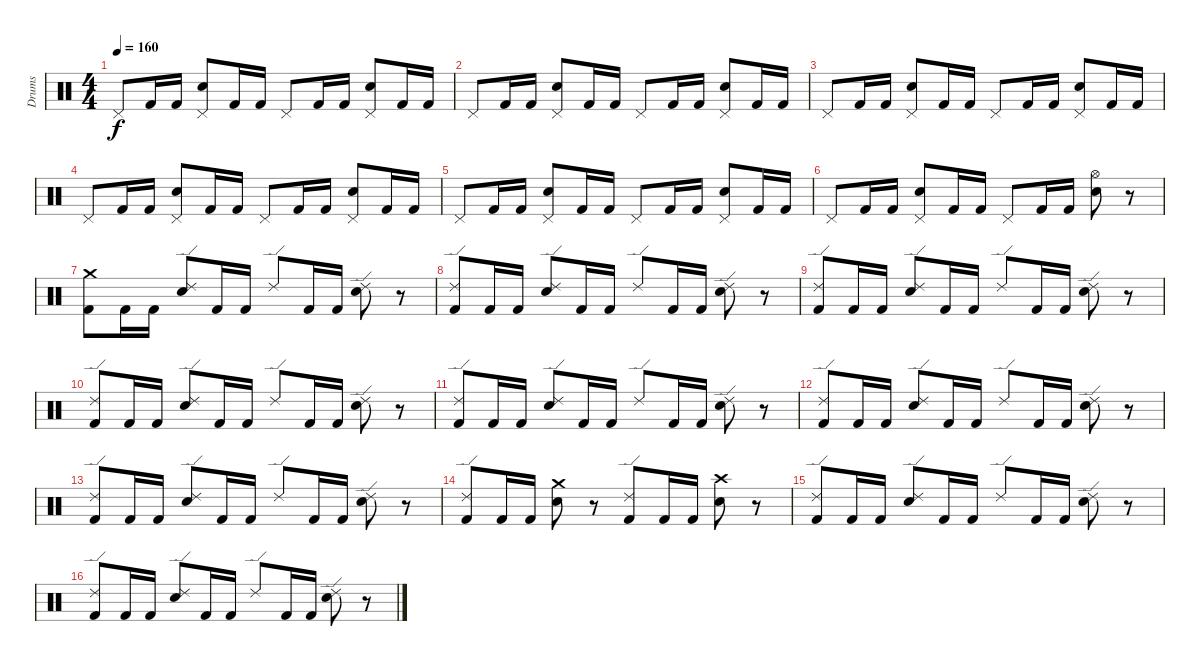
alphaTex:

\track ("Drums" "Drums") {instrument percussion}
\staff {score}
\articulation defaults
\ts (4 4)
\tempo 160
\clef neutral
\ks c "Pedal Hi-Hat (hit)".8{dy f} "Kick (hit) 2".16 "Kick (hit) 2".16
("Pedal Hi-Hat (hit)" "Snare (hit) 2").8 "Kick (hit) 2".16 "Kick (hit) 2".16 "Pedal Hi-Hat (hit)".8 "Kick (hit) 2".16 "Kick (hit) 2".16 ("Pedal Hi-Hat (hit)" "Snare (hit) 2").8 "Kick (hit) 2".16 "Kick (hit) 2".16 |
"Pedal Hi-Hat (hit)".8 "Kick (hit) 2".16 "Kick (hit) 2".16 ("Pedal Hi-Hat (hit)" "Snare (hit) 2").8 "Kick (hit) 2".16 "Kick (hit) 2".16 "Pedal Hi-Hat (hit)".8 "Kick (hit) 2".16 "Kick (hit) 2".16 ("Pedal Hi-Hat (hit)" "Snare (hit) 2").8 "Kick (hit) 2".16 "Kick (hit) 2".16 |
"Pedal Hi-Hat (hit)".8 "Kick (hit) 2".16 "Kick (hit) 2".16 ("Pedal Hi-Hat (hit)" "Snare (hit) 2").8 "Kick (hit) 2".16 "Kick (hit) 2".16 "Pedal Hi-Hat (hit)".8 "Kick (hit) 2".16 "Kick (hit) 2".16 ("Pedal Hi-Hat (hit)" "Snare (hit) 2").8 "Kick (hit) 2".16 "Kick (hit) 2".16 |
"Pedal Hi-Hat (hit)".8 "Kick (hit) 2".16 "Kick (hit) 2".16 ("Pedal Hi-Hat (hit)" "Snare (hit) 2").8 "Kick (hit) 2".16 "Kick (hit) 2".16 "Pedal Hi-Hat (hit)".8 "Kick (hit) 2".16 "Kick (hit) 2".16 ("Pedal Hi-Hat (hit)" "Snare (hit) 2").8 "Kick (hit) 2".16 "Kick (hit) 2".16 |
"Pedal Hi-Hat (hit)".8 "Kick (hit) 2".16 "Kick (hit) 2".16 ("Pedal Hi-Hat (hit)" "Snare (hit) 2").8 "Kick (hit) 2".16 "Kick (hit) 2".16 "Pedal Hi-Hat (hit)".8 "Kick (hit) 2".16 "Kick (hit) 2".16 ("Pedal Hi-Hat (hit)" "Snare (hit) 2").8 "Kick (hit) 2".16 "Kick (hit) 2".16 |
"Pedal Hi-Hat (hit)".8 "Kick (hit) 2".16 "Kick (hit) 2".16 ("Pedal Hi-Hat (hit)" "Snare (hit) 2").8 "Kick (hit) 2".16 "Kick (hit) 2".16 "Pedal Hi-Hat (hit)".8 "Kick (hit) 2".16 "Kick (hit) 2".16 ("Hi-Hat (open)" "Snare (hit) 2").8 r.8 |
("Crash medium (hit)" "Kick (hit) 2").8 "Kick (hit) 2".16 "Kick (hit) 2".16 ("Ride (edge) 2" "Snare (hit) 2").8 "Kick (hit) 2".16 "Kick (hit) 2".16 "Ride (edge) 2".8 "Kick (hit) 2".16 "Kick (hit) 2".16 ("Ride (edge) 2" "Snare (hit) 2").8 r.8 |
("Ride (edge) 2" "Kick (hit) 2").8 "Kick (hit) 2".16 "Kick (hit) 2".16 ("Ride (edge) 2" "Snare (hit) 2").8 "Kick (hit) 2".16 "Kick (hit) 2".16 "Ride (edge) 2".8 "Kick (hit) 2".16 "Kick (hit) 2".16 ("Ride (edge) 2" "Snare (hit) 2").8 r.8 |
("Ride (edge) 2" "Kick (hit) 2").8 "Kick (hit) 2".16 "Kick (hit) 2".16 ("Ride (edge) 2" "Snare (hit) 2").8 "Kick (hit) 2".16 "Kick (hit) 2".16 "Ride (edge) 2".8 "Kick (hit) 2".16 "Kick (hit) 2".16 ("Ride (edge) 2" "Snare (hit) 2").8 r.8 |
("Ride (edge) 2" "Kick (hit) 2").8 "Kick (hit) 2".16 "Kick (hit) 2".16 ("Ride (edge) 2" "Snare (hit) 2").8 "Kick (hit) 2".16 "Kick (hit) 2".16 "Ride (edge) 2".8 "Kick (hit) 2".16 "Kick (hit) 2".16 ("Ride (edge) 2" "Snare (hit) 2").8 r.8 |
("Ride (edge) 2" "Kick (hit) 2").8 "Kick (hit) 2".16 "Kick (hit) 2".16 ("Ride (edge) 2" "Snare (hit) 2").8 "Kick (hit) 2".16 "Kick (hit) 2".16 "Ride (edge) 2".8 "Kick (hit) 2".16 "Kick (hit) 2".16 ("Ride (edge) 2" "Snare (hit) 2").8 r.8 |
("Ride (edge) 2" "Kick (hit) 2").8 "Kick (hit) 2".16 "Kick (hit) 2".16 ("Ride (edge) 2" "Snare (hit) 2").8 "Kick (hit) 2".16 "Kick (hit) 2".16 "Ride (edge) 2".8 "Kick (hit) 2".16 "Kick (hit) 2".16 ("Ride (edge) 2" "Snare (hit) 2").8 r.8 |
("Ride (edge) 2" "Kick (hit) 2").8 "Kick (hit) 2".16 "Kick (hit) 2".16 ("Ride (edge) 2" "Snare (hit) 2").8 "Kick (hit) 2".16 "Kick (hit) 2".16 "Ride (edge) 2".8 "Kick (hit) 2".16 "Kick (hit) 2".16 ("Ride (edge) 2" "Snare (hit) 2").8 r.8 |
("Ride (edge) 2" "Kick (hit) 2").8 "Kick (hit) 2".16 "Kick (hit) 2".16 ("Crash medium (hit)" "Snare (hit) 2").8 r.8 ("Ride (edge) 2" "Kick (hit) 2").8 "Kick (hit) 2".16 "Kick (hit) 2".16 ("Crash high (hit)" "Snare (hit) 2").8 r.8 |
("Ride (edge) 2" "Kick (hit) 2").8 "Kick (hit) 2".16 "Kick (hit) 2".16 ("Ride (edge) 2" "Snare (hit) 2").8 "Kick (hit) 2".16 "Kick (hit) 2".16 "Ride (edge) 2".8 "Kick (hit) 2".16 "Kick (hit) 2".16 ("Ride (edge) 2" "Snare (hit) 2").8 r.8 |
("Ride (edge) 2" "Kick (hit) 2").8 "Kick (hit) 2".16 "Kick (hit) 2".16 ("Ride (edge) 2" "Snare (hit) 2").8 "Kick (hit) 2".16 "Kick (hit) 2".16 "Ride (edge) 2".8 "Kick (hit) 2".16 "Kick (hit) 2".16 ("Ride (edge) 2" "Snare (hit) 2").8 r.8
